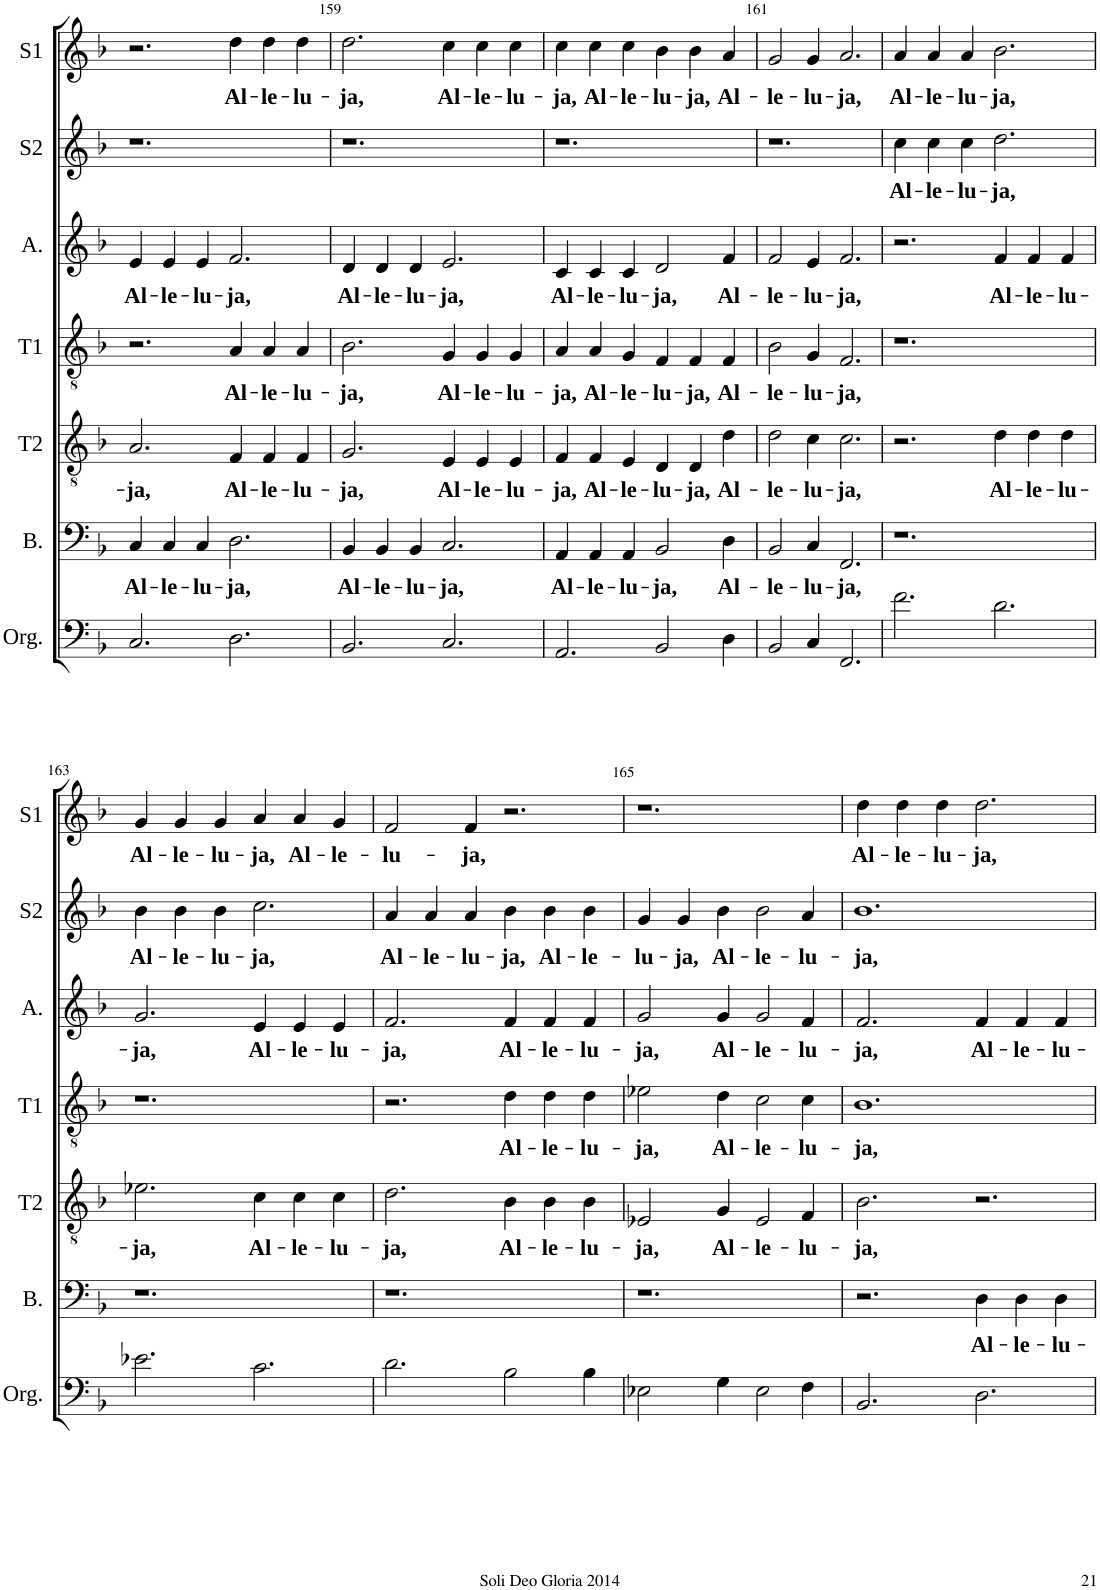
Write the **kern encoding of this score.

**kern	**kern	**text	**kern	**text	**kern	**text	**kern	**text	**kern	**text	**kern	**text
*part7	*part6	*part6	*part5	*part5	*part4	*part4	*part3	*part3	*part2	*part2	*part1	*part1
*staff7	*staff6	*staff6	*staff5	*staff5	*staff4	*staff4	*staff3	*staff3	*staff2	*staff2	*staff1	*staff1
*I"Organ	*I"Bass	*	*I"Tenor II	*	*I"Tenor I	*	*I"Alto	*	*I"Soprano II	*	*I"Soprano I	*
*I'Org.	*I'B.	*	*I'T2	*	*I'T1	*	*I'A.	*	*I'S2	*	*I'S1	*
!!LO:PB:g=z
*clefF4	*clefF4	*	*clefGv2	*	*clefGv2	*	*clefG2	*	*clefG2	*	*clefG2	*
*k[b-]	*k[b-]	*	*k[b-]	*	*k[b-]	*	*k[b-]	*	*k[b-]	*	*k[b-]	*
*M6/4	*M6/4	*	*M6/4	*	*M6/4	*	*M6/4	*	*M6/4	*	*M6/4	*
=158	=158	=158	=158	=158	=158	=158	=158	=158	=158	=158	=158	=158
!	!	!LO:LY:b	!	!LO:LY:b	!	!	!	!LO:LY:b	!	!	!	!
2.C/	4C/	Al-	2.A/	-ja,	2.r	.	4e/	Al-	1.r	.	2.r	.
!	!	!LO:LY:b	!	!	!	!	!	!LO:LY:b	!	!	!	!
.	4C/	-le-	.	.	.	.	4e/	-le-	.	.	.	.
!	!	!LO:LY:b	!	!	!	!	!	!LO:LY:b	!	!	!	!
.	4C/	-lu-	.	.	.	.	4e/	-lu-	.	.	.	.
!	!	!LO:LY:b	!	!LO:LY:b	!	!LO:LY:b	!	!LO:LY:b	!	!	!	!LO:LY:b
2.D\	2.D\	-ja,	4F/	Al-	4A/	Al-	2.f/	-ja,	.	.	4dd\	Al-
!	!	!	!	!LO:LY:b	!	!LO:LY:b	!	!	!	!	!	!LO:LY:b
.	.	.	4F/	-le-	4A/	-le-	.	.	.	.	4dd\	-le-
!	!	!	!	!LO:LY:b	!	!LO:LY:b	!	!	!	!	!	!LO:LY:b
.	.	.	4F/	-lu-	4A/	-lu-	.	.	.	.	4dd\	-lu-
=159	=159	=159	=159	=159	=159	=159	=159	=159	=159	=159	=159	=159
!	!	!LO:LY:b	!	!LO:LY:b	!	!LO:LY:b	!	!LO:LY:b	!	!	!	!LO:LY:b
2.BB-/	4BB-/	Al-	2.G/	-ja,	2.B-\	-ja,	4d/	Al-	1.r	.	2.dd\	-ja,
!	!	!LO:LY:b	!	!	!	!	!	!LO:LY:b	!	!	!	!
.	4BB-/	-le-	.	.	.	.	4d/	-le-	.	.	.	.
!	!	!LO:LY:b	!	!	!	!	!	!LO:LY:b	!	!	!	!
.	4BB-/	-lu-	.	.	.	.	4d/	-lu-	.	.	.	.
!	!	!LO:LY:b	!	!LO:LY:b	!	!LO:LY:b	!	!LO:LY:b	!	!	!	!LO:LY:b
2.C/	2.C/	-ja,	4E/	Al-	4G/	Al-	2.e/	-ja,	.	.	4cc\	Al-
!	!	!	!	!LO:LY:b	!	!LO:LY:b	!	!	!	!	!	!LO:LY:b
.	.	.	4E/	-le-	4G/	-le-	.	.	.	.	4cc\	-le-
!	!	!	!	!LO:LY:b	!	!LO:LY:b	!	!	!	!	!	!LO:LY:b
.	.	.	4E/	-lu-	4G/	-lu-	.	.	.	.	4cc\	-lu-
=160	=160	=160	=160	=160	=160	=160	=160	=160	=160	=160	=160	=160
!	!	!LO:LY:b	!	!LO:LY:b	!	!LO:LY:b	!	!LO:LY:b	!	!	!	!LO:LY:b
2.AA/	4AA/	Al-	4F/	-ja,	4A/	-ja,	4c/	Al-	1.r	.	4cc\	-ja,
!	!	!LO:LY:b	!	!LO:LY:b	!	!LO:LY:b	!	!LO:LY:b	!	!	!	!LO:LY:b
.	4AA/	-le-	4F/	Al-	4A/	Al-	4c/	-le-	.	.	4cc\	Al-
!	!	!LO:LY:b	!	!LO:LY:b	!	!LO:LY:b	!	!LO:LY:b	!	!	!	!LO:LY:b
.	4AA/	-lu-	4E/	-le-	4G/	-le-	4c/	-lu-	.	.	4cc\	-le-
!	!	!LO:LY:b	!	!LO:LY:b	!	!LO:LY:b	!	!LO:LY:b	!	!	!	!LO:LY:b
2BB-/	2BB-/	-ja,	4D/	-lu-	4F/	-lu-	2d/	-ja,	.	.	4b-\	-lu-
!	!	!	!	!LO:LY:b	!	!LO:LY:b	!	!	!	!	!	!LO:LY:b
.	.	.	4D/	-ja,	4F/	-ja,	.	.	.	.	4b-\	-ja,
!	!	!LO:LY:b	!	!LO:LY:b	!	!LO:LY:b	!	!LO:LY:b	!	!	!	!LO:LY:b
4D\	4D\	Al-	4d\	Al-	4F/	Al-	4f/	Al-	.	.	4a/	Al-
=161	=161	=161	=161	=161	=161	=161	=161	=161	=161	=161	=161	=161
!	!	!LO:LY:b	!	!LO:LY:b	!	!LO:LY:b	!	!LO:LY:b	!	!	!	!LO:LY:b
2BB-/	2BB-/	-le-	2d\	-le-	2B-\	-le-	2f/	-le-	1.r	.	2g/	-le-
!	!	!LO:LY:b	!	!LO:LY:b	!	!LO:LY:b	!	!LO:LY:b	!	!	!	!LO:LY:b
4C/	4C/	-lu-	4c\	-lu-	4G/	-lu-	4e/	-lu-	.	.	4g/	-lu-
!	!	!LO:LY:b	!	!LO:LY:b	!	!LO:LY:b	!	!LO:LY:b	!	!	!	!LO:LY:b
2.FF/	2.FF/	-ja,	2.c\	-ja,	2.F/	-ja,	2.f/	-ja,	.	.	2.a/	-ja,
=162	=162	=162	=162	=162	=162	=162	=162	=162	=162	=162	=162	=162
!	!	!	!	!	!	!	!	!	!	!LO:LY:b	!	!LO:LY:b
2.f\	1.r	.	2.r	.	1.r	.	2.r	.	4cc\	Al-	4a/	Al-
!	!	!	!	!	!	!	!	!	!	!LO:LY:b	!	!LO:LY:b
.	.	.	.	.	.	.	.	.	4cc\	-le-	4a/	-le-
!	!	!	!	!	!	!	!	!	!	!LO:LY:b	!	!LO:LY:b
.	.	.	.	.	.	.	.	.	4cc\	-lu-	4a/	-lu-
!	!	!	!	!LO:LY:b	!	!	!	!LO:LY:b	!	!LO:LY:b	!	!LO:LY:b
2.d\	.	.	4d\	Al-	.	.	4f/	Al-	2.dd\	-ja,	2.b-\	-ja,
!	!	!	!	!LO:LY:b	!	!	!	!LO:LY:b	!	!	!	!
.	.	.	4d\	-le-	.	.	4f/	-le-	.	.	.	.
!	!	!	!	!LO:LY:b	!	!	!	!LO:LY:b	!	!	!	!
.	.	.	4d\	-lu-	.	.	4f/	-lu-	.	.	.	.
!!LO:LB:g=z
=163	=163	=163	=163	=163	=163	=163	=163	=163	=163	=163	=163	=163
!	!	!	!	!LO:LY:b	!	!	!	!LO:LY:b	!	!LO:LY:b	!	!LO:LY:b
2.e-X\	1.r	.	2.e-X\	-ja,	1.r	.	2.g/	-ja,	4b-\	Al-	4g/	Al-
!	!	!	!	!	!	!	!	!	!	!LO:LY:b	!	!LO:LY:b
.	.	.	.	.	.	.	.	.	4b-\	-le-	4g/	-le-
!	!	!	!	!	!	!	!	!	!	!LO:LY:b	!	!LO:LY:b
.	.	.	.	.	.	.	.	.	4b-\	-lu-	4g/	-lu-
!	!	!	!	!LO:LY:b	!	!	!	!LO:LY:b	!	!LO:LY:b	!	!LO:LY:b
2.c\	.	.	4c\	Al-	.	.	4e/	Al-	2.cc\	-ja,	4a/	-ja,
!	!	!	!	!LO:LY:b	!	!	!	!LO:LY:b	!	!	!	!LO:LY:b
.	.	.	4c\	-le-	.	.	4e/	-le-	.	.	4a/	Al-
!	!	!	!	!LO:LY:b	!	!	!	!LO:LY:b	!	!	!	!LO:LY:b
.	.	.	4c\	-lu-	.	.	4e/	-lu-	.	.	4g/	-le-
=164	=164	=164	=164	=164	=164	=164	=164	=164	=164	=164	=164	=164
!	!	!	!	!LO:LY:b	!	!	!	!LO:LY:b	!	!LO:LY:b	!	!LO:LY:b
2.d\	1.r	.	2.d\	-ja,	2.r	.	2.f/	-ja,	4a/	Al-	2f/	-lu-
!	!	!	!	!	!	!	!	!	!	!LO:LY:b	!	!
.	.	.	.	.	.	.	.	.	4a/	-le-	.	.
!	!	!	!	!	!	!	!	!	!	!LO:LY:b	!	!LO:LY:b
.	.	.	.	.	.	.	.	.	4a/	-lu-	4f/	-ja,
!	!	!	!	!LO:LY:b	!	!LO:LY:b	!	!LO:LY:b	!	!LO:LY:b	!	!
2B-\	.	.	4B-\	Al-	4d\	Al-	4f/	Al-	4b-\	-ja,	2.r	.
!	!	!	!	!LO:LY:b	!	!LO:LY:b	!	!LO:LY:b	!	!LO:LY:b	!	!
.	.	.	4B-\	-le-	4d\	-le-	4f/	-le-	4b-\	Al-	.	.
!	!	!	!	!LO:LY:b	!	!LO:LY:b	!	!LO:LY:b	!	!LO:LY:b	!	!
4B-\	.	.	4B-\	-lu-	4d\	-lu-	4f/	-lu-	4b-\	-le-	.	.
=165	=165	=165	=165	=165	=165	=165	=165	=165	=165	=165	=165	=165
!	!	!	!	!LO:LY:b	!	!LO:LY:b	!	!LO:LY:b	!	!LO:LY:b	!	!
2E-X\	1.r	.	2E-X/	-ja,	2e-X\	-ja,	2g/	-ja,	4g/	-lu-	1.r	.
!	!	!	!	!	!	!	!	!	!	!LO:LY:b	!	!
.	.	.	.	.	.	.	.	.	4g/	-ja,	.	.
!	!	!	!	!LO:LY:b	!	!LO:LY:b	!	!LO:LY:b	!	!LO:LY:b	!	!
4G\	.	.	4G/	Al-	4d\	Al-	4g/	Al-	4b-\	Al-	.	.
!	!	!	!	!LO:LY:b	!	!LO:LY:b	!	!LO:LY:b	!	!LO:LY:b	!	!
2E-\	.	.	2E-/	-le-	2c\	-le-	2g/	-le-	2b-\	-le-	.	.
!	!	!	!	!LO:LY:b	!	!LO:LY:b	!	!LO:LY:b	!	!LO:LY:b	!	!
4F\	.	.	4F/	-lu-	4c\	-lu-	4f/	-lu-	4a/	-lu-	.	.
=166	=166	=166	=166	=166	=166	=166	=166	=166	=166	=166	=166	=166
!	!	!	!	!LO:LY:b	!	!LO:LY:b	!	!LO:LY:b	!	!LO:LY:b	!	!LO:LY:b
2.BB-/	2.r	.	2.B-\	-ja,	1.B-	-ja,	2.f/	-ja,	1.b-	-ja,	4dd\	Al-
!	!	!	!	!	!	!	!	!	!	!	!	!LO:LY:b
.	.	.	.	.	.	.	.	.	.	.	4dd\	-le-
!	!	!	!	!	!	!	!	!	!	!	!	!LO:LY:b
.	.	.	.	.	.	.	.	.	.	.	4dd\	-lu-
!	!	!LO:LY:b	!	!	!	!	!	!LO:LY:b	!	!	!	!LO:LY:b
2.D\	4D\	Al-	2.r	.	.	.	4f/	Al-	.	.	2.dd\	-ja,
!	!	!LO:LY:b	!	!	!	!	!	!LO:LY:b	!	!	!	!
.	4D\	-le-	.	.	.	.	4f/	-le-	.	.	.	.
!	!	!LO:LY:b	!	!	!	!	!	!LO:LY:b	!	!	!	!
.	4D\	-lu-	.	.	.	.	4f/	-lu-	.	.	.	.
=	=	=	=	=	=	=	=	=	=	=	=	=
*-	*-	*-	*-	*-	*-	*-	*-	*-	*-	*-	*-	*-
